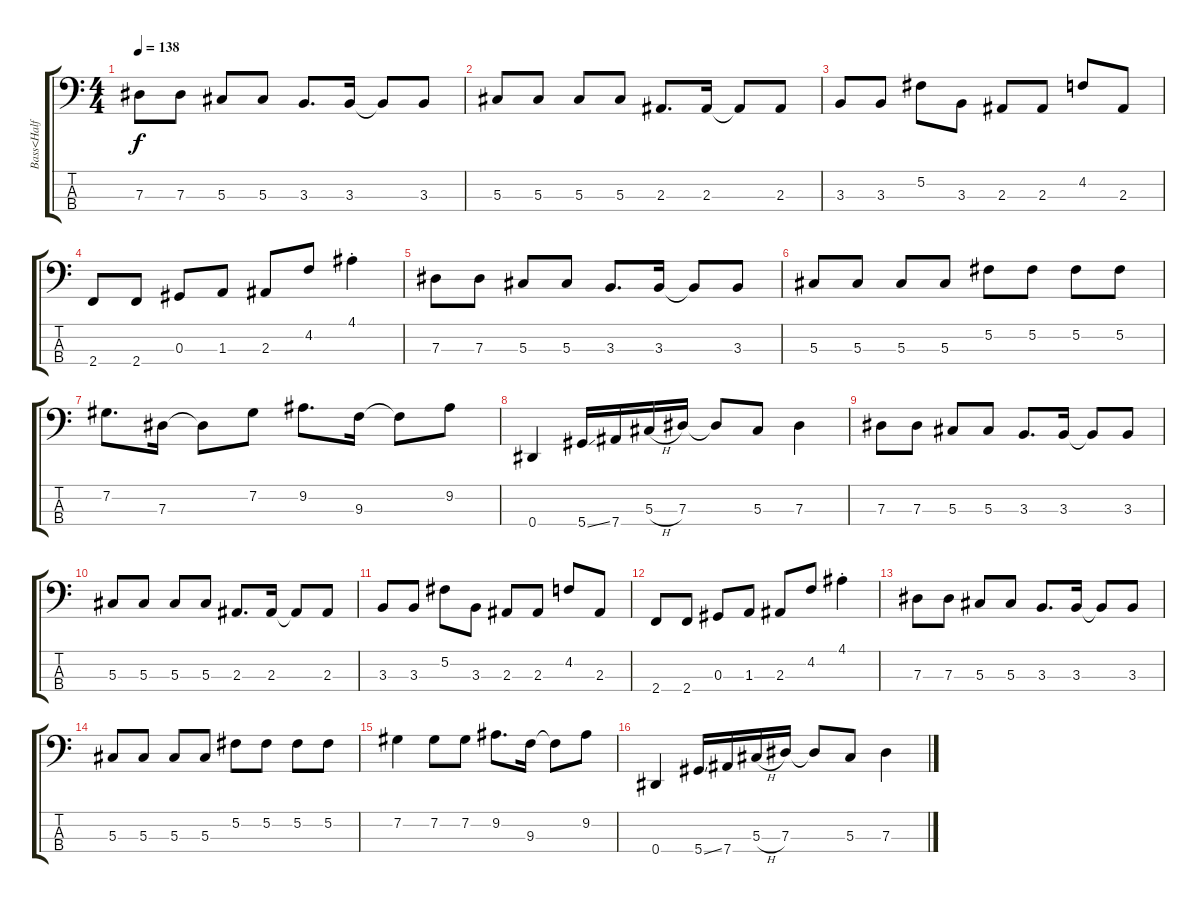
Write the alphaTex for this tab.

\track ("Bass<Half Down>" "Bass<Half ") {instrument electricbasspick}
\staff {score tabs}
\tuning (Gb2 Db2 Ab1 Eb1) {hide}
\ts (4 4)
\tempo 138
\clef f4
\ks c
7.3.8{dy f} 7.3.8 5.3.8 5.3.8 3.3.8{d} 3.3.16 3.3{t}.8 3.3.8 |
5.3.8 5.3.8 5.3.8 5.3.8 2.3.8{d} 2.3.16 2.3{t}.8 2.3.8 |
3.3.8 3.3.8 5.2.8 3.3.8 2.3.8 2.3.8 4.2.8 2.3.8 |
2.4.8 2.4.8 0.3.8 1.3.8 2.3.8 4.2.8 4.1{st}.4 |
7.3.8 7.3.8 5.3.8 5.3.8 3.3.8{d} 3.3.16 3.3{t}.8 3.3.8 |
5.3.8 5.3.8 5.3.8 5.3.8 5.2.8 5.2.8 5.2.8 5.2.8 |
7.2.8{d} 7.3.16 7.3{t}.8 7.2.8 9.2.8{d} 9.3.16 9.3{t}.8 9.2.8 |
0.4.4 5.4{ss}.16 7.4.16 5.3{h}.16 7.3.16 7.3{t}.8 5.3.8 7.3.4 |
7.3.8 7.3.8 5.3.8 5.3.8 3.3.8{d} 3.3.16 3.3{t}.8 3.3.8 |
5.3.8 5.3.8 5.3.8 5.3.8 2.3.8{d} 2.3.16 2.3{t}.8 2.3.8 |
3.3.8 3.3.8 5.2.8 3.3.8 2.3.8 2.3.8 4.2.8 2.3.8 |
2.4.8 2.4.8 0.3.8 1.3.8 2.3.8 4.2.8 4.1{st}.4 |
7.3.8 7.3.8 5.3.8 5.3.8 3.3.8{d} 3.3.16 3.3{t}.8 3.3.8 |
5.3.8 5.3.8 5.3.8 5.3.8 5.2.8 5.2.8 5.2.8 5.2.8 |
7.2.4 7.2.8 7.2.8 9.2.8{d} 9.3.16 9.3{t}.8 9.2.8 |
0.4.4 5.4{ss}.16 7.4.16 5.3{h}.16 7.3.16 7.3{t}.8 5.3.8 7.3.4
